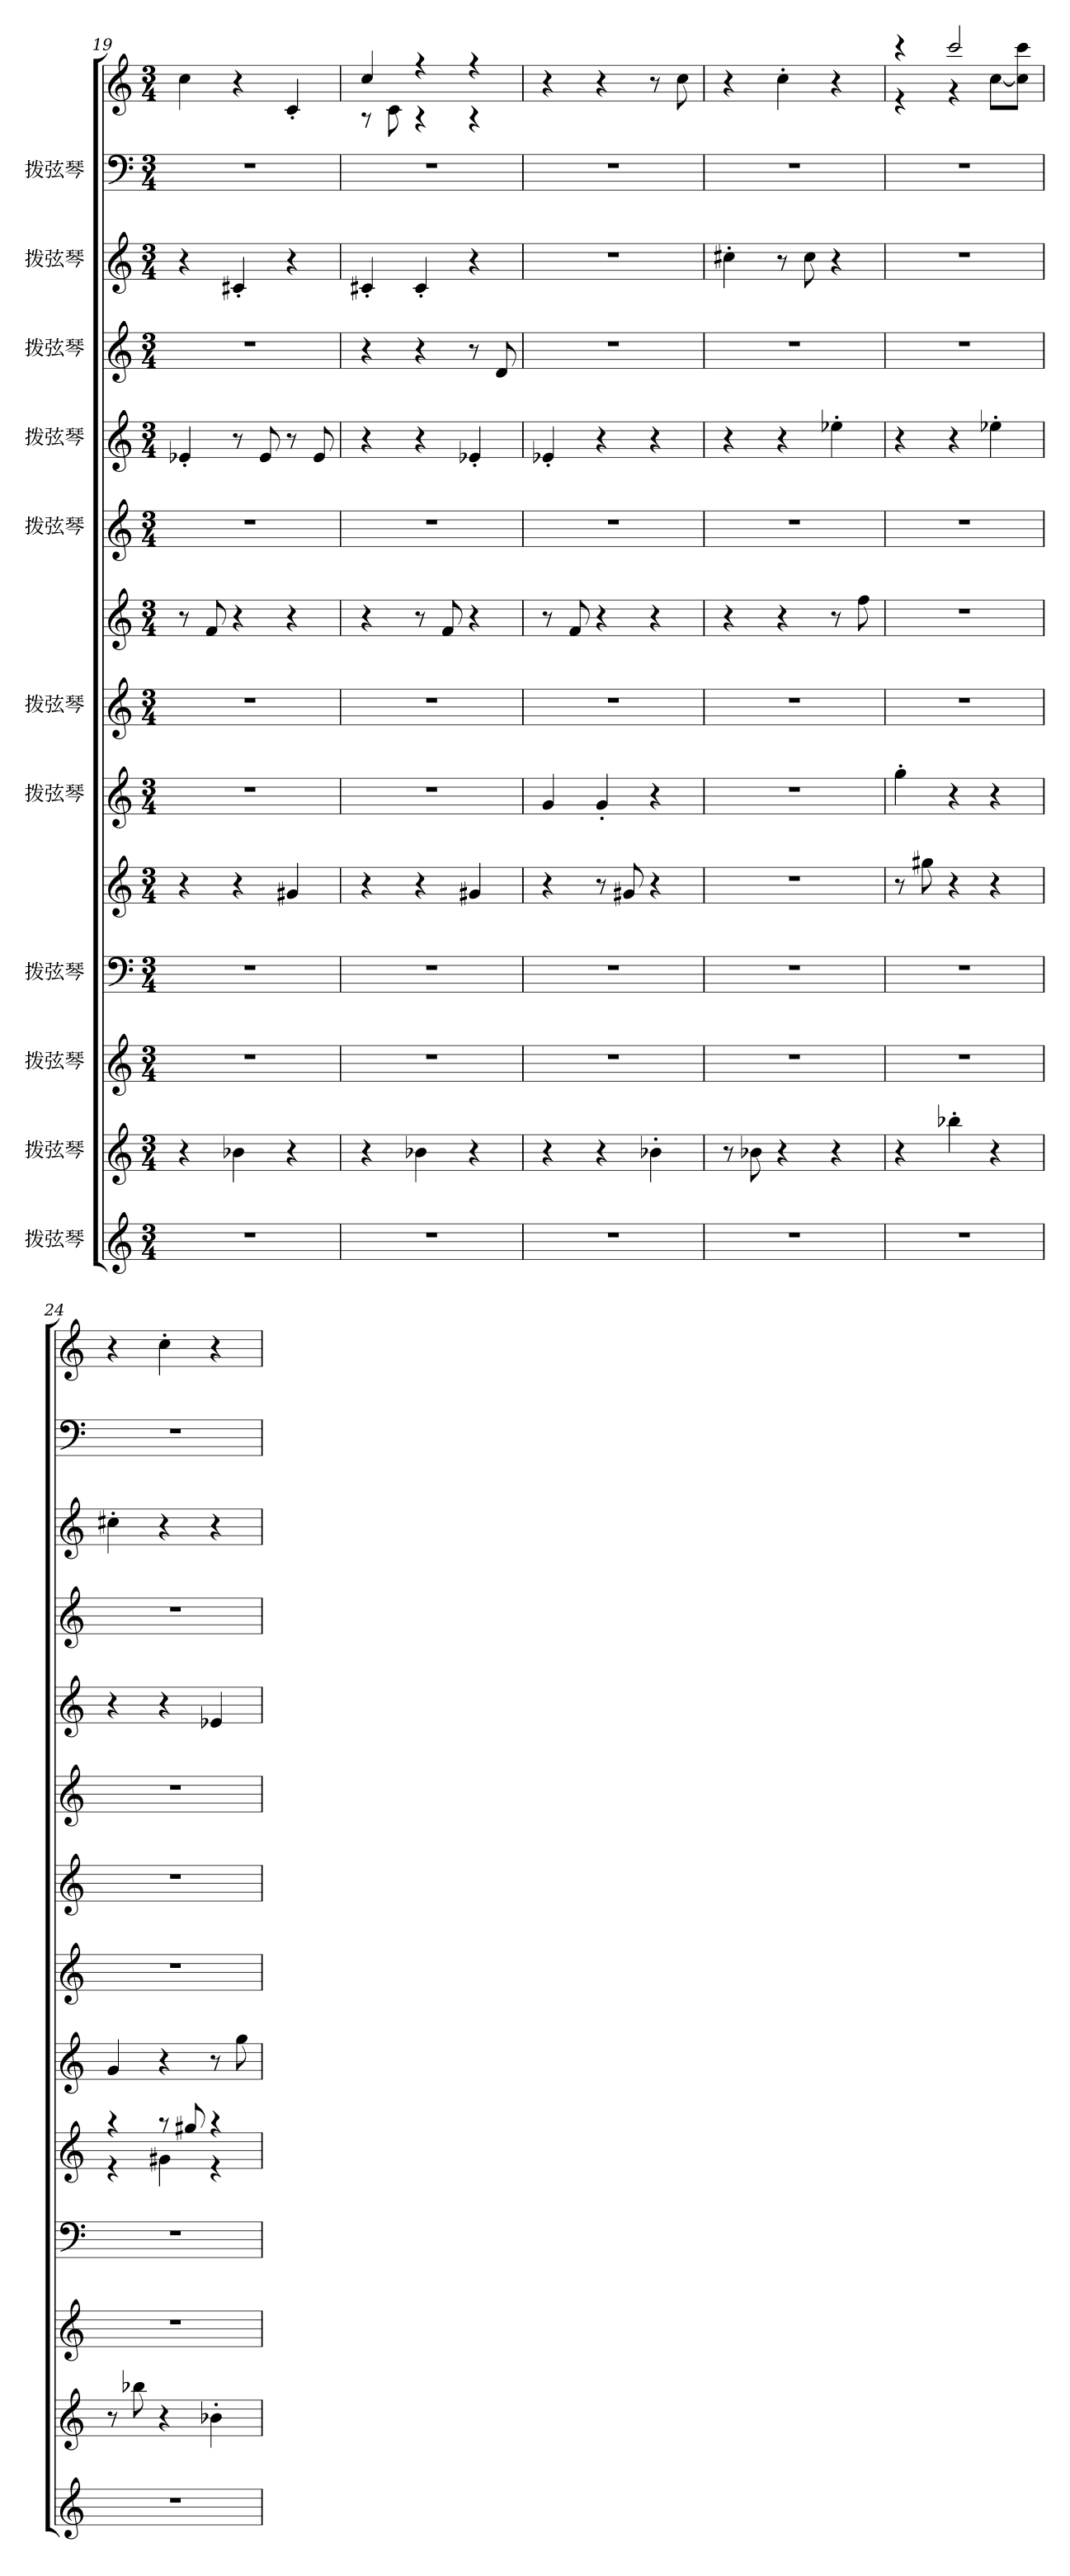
**kern	**kern	**kern	**kern	**kern	**kern	**kern	**kern	**kern	**kern	**kern	**kern	**kern	**kern
*part11	*part10	*part9	*part8	*part8	*part7	*part6	*part6	*part5	*part4	*part3	*part2	*part1	*part1
*staff14	*staff13	*staff12	*staff11	*staff10	*staff9	*staff8	*staff7	*staff6	*staff5	*staff4	*staff3	*staff2	*staff1
*I"拨弦琴	*I"拨弦琴	*I"拨弦琴	*I"拨弦琴	*	*I"拨弦琴	*I"拨弦琴	*	*I"拨弦琴	*I"拨弦琴	*I"拨弦琴	*I"拨弦琴	*I"拨弦琴	*
*clefG2	*clefG2	*clefG2	*clefF4	*clefG2	*clefG2	*clefG2	*clefG2	*clefG2	*clefG2	*clefG2	*clefG2	*clefF4	*clefG2
*k[]	*k[]	*k[]	*k[]	*k[]	*k[]	*k[]	*k[]	*k[]	*k[]	*k[]	*k[]	*k[]	*k[]
*M3/4	*M3/4	*M3/4	*M3/4	*M3/4	*M3/4	*M3/4	*M3/4	*M3/4	*M3/4	*M3/4	*M3/4	*M3/4	*M3/4
=19	=19	=19	=19	=19	=19	=19	=19	=19	=19	=19	=19	=19	=19
2.r	4r	2.r	2.r	4r	2.r	2.r	8r	2.r	4e-X'/	2.r	4r	2.r	4cc\
.	.	.	.	.	.	.	8f/	.	.	.	.	.	.
.	4b-X\	.	.	4r	.	.	4r	.	8r	.	4c#X'/	.	4r
.	.	.	.	.	.	.	.	.	8e-/	.	.	.	.
.	4r	.	.	4g#X/	.	.	4r	.	8r	.	4r	.	4c'/
.	.	.	.	.	.	.	.	.	8e-/	.	.	.	.
!!LO:PB:g=z
=20	=20	=20	=20	=20	=20	=20	=20	=20	=20	=20	=20	=20	=20
*	*	*	*	*	*	*	*	*	*	*	*	*	*^
2.r	4r	2.r	2.r	4r	2.r	2.r	4r	2.r	4r	4r	4c#X'/	2.r	4cc/	8r
.	.	.	.	.	.	.	.	.	.	.	.	.	.	8c\
.	4b-X\	.	.	4r	.	.	8r	.	4r	4r	4c#'/	.	4r	4r
.	.	.	.	.	.	.	8f/	.	.	.	.	.	.	.
.	4r	.	.	4g#X/	.	.	4r	.	4e-X'/	8r	4r	.	4r	4r
.	.	.	.	.	.	.	.	.	.	8d/	.	.	.	.
*	*	*	*	*	*	*	*	*	*	*	*	*	*v	*v
=21	=21	=21	=21	=21	=21	=21	=21	=21	=21	=21	=21	=21	=21
2.r	4r	2.r	2.r	4r	4g/	2.r	8r	2.r	4e-X'/	2.r	2.r	2.r	4r
.	.	.	.	.	.	.	8f/	.	.	.	.	.	.
.	4r	.	.	8r	4g'/	.	4r	.	4r	.	.	.	4r
.	.	.	.	8g#X/	.	.	.	.	.	.	.	.	.
.	4b-X'\	.	.	4r	4r	.	4r	.	4r	.	.	.	8r
.	.	.	.	.	.	.	.	.	.	.	.	.	8cc\
=22	=22	=22	=22	=22	=22	=22	=22	=22	=22	=22	=22	=22	=22
2.r	8r	2.r	2.r	2.r	2.r	2.r	4r	2.r	4r	2.r	4cc#X'\	2.r	4r
.	8b-X\	.	.	.	.	.	.	.	.	.	.	.	.
.	4r	.	.	.	.	.	4r	.	4r	.	8r	.	4cc'\
.	.	.	.	.	.	.	.	.	.	.	8cc#\	.	.
.	4r	.	.	.	.	.	8r	.	4ee-X'\	.	4r	.	4r
.	.	.	.	.	.	.	8ff\	.	.	.	.	.	.
=23	=23	=23	=23	=23	=23	=23	=23	=23	=23	=23	=23	=23	=23
*	*	*	*	*	*	*	*	*	*	*	*	*	*^
2.r	4r	2.r	2.r	8r	4gg'\	2.r	2.r	2.r	4r	2.r	2.r	2.r	4r	4r
.	.	.	.	8gg#X\	.	.	.	.	.	.	.	.	.	.
.	4bb-X'\	.	.	4r	4r	.	.	.	4r	.	.	.	2ccc/	4r
.	4r	.	.	4r	4r	.	.	.	4ee-X'\	.	.	.	.	[8cc\L
.	.	.	.	.	.	.	.	.	.	.	.	.	.	8cc\] 8ccc\J
*	*	*	*	*	*	*	*	*	*	*	*	*	*v	*v
=24	=24	=24	=24	=24	=24	=24	=24	=24	=24	=24	=24	=24	=24
*	*	*	*	*^	*	*	*	*	*	*	*	*	*
2.r	8r	2.r	2.r	4r	4r	4g/	2.r	2.r	2.r	4r	2.r	4cc#X'\	2.r	4r
.	8bb-X\	.	.	.	.	.	.	.	.	.	.	.	.	.
.	4r	.	.	8r	4g#X\	4r	.	.	.	4r	.	4r	.	4cc'\
.	.	.	.	8gg#X/	.	.	.	.	.	.	.	.	.	.
.	4b-X'\	.	.	4r	4r	8r	.	.	.	4e-X/	.	4r	.	4r
.	.	.	.	.	.	8gg\	.	.	.	.	.	.	.	.
*	*	*	*	*v	*v	*	*	*	*	*	*	*	*	*
=	=	=	=	=	=	=	=	=	=	=	=	=	=
*-	*-	*-	*-	*-	*-	*-	*-	*-	*-	*-	*-	*-	*-
